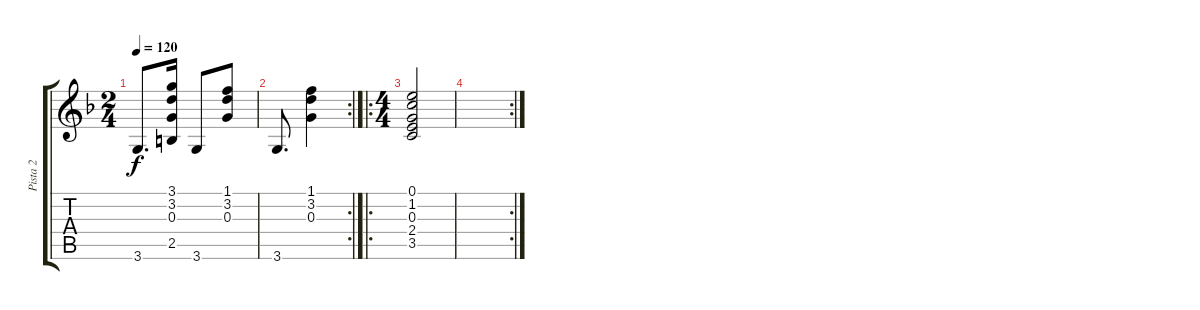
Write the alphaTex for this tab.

\track ("Pista 2" "Pista 2") {instrument acousticguitarsteel}
\staff {score tabs}
\tuning (E4 B3 G3 D3 A2 E2) {hide}
\ts (2 4)
\tempo 120
\clef g2
\ks f
3.6.8{d dy f} (3.1 3.2 0.3 2.5).16 3.6.8 (1.1 3.2 0.3).8 |
\rc 2
3.6.8{d} (1.1 3.2 0.3).4 |
\ro
\ts (4 4)
(0.1 1.2 0.3 2.4 3.5).2 |
\rc 2
